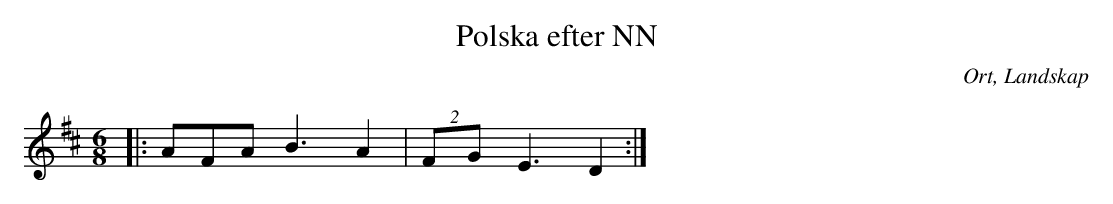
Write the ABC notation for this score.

X:1
T:Polska efter NN
O:Ort, Landskap
M:6/8
L:1/8
K:D
|: AFA B3 A2 | (2:3:2)FG E3 D2:|
